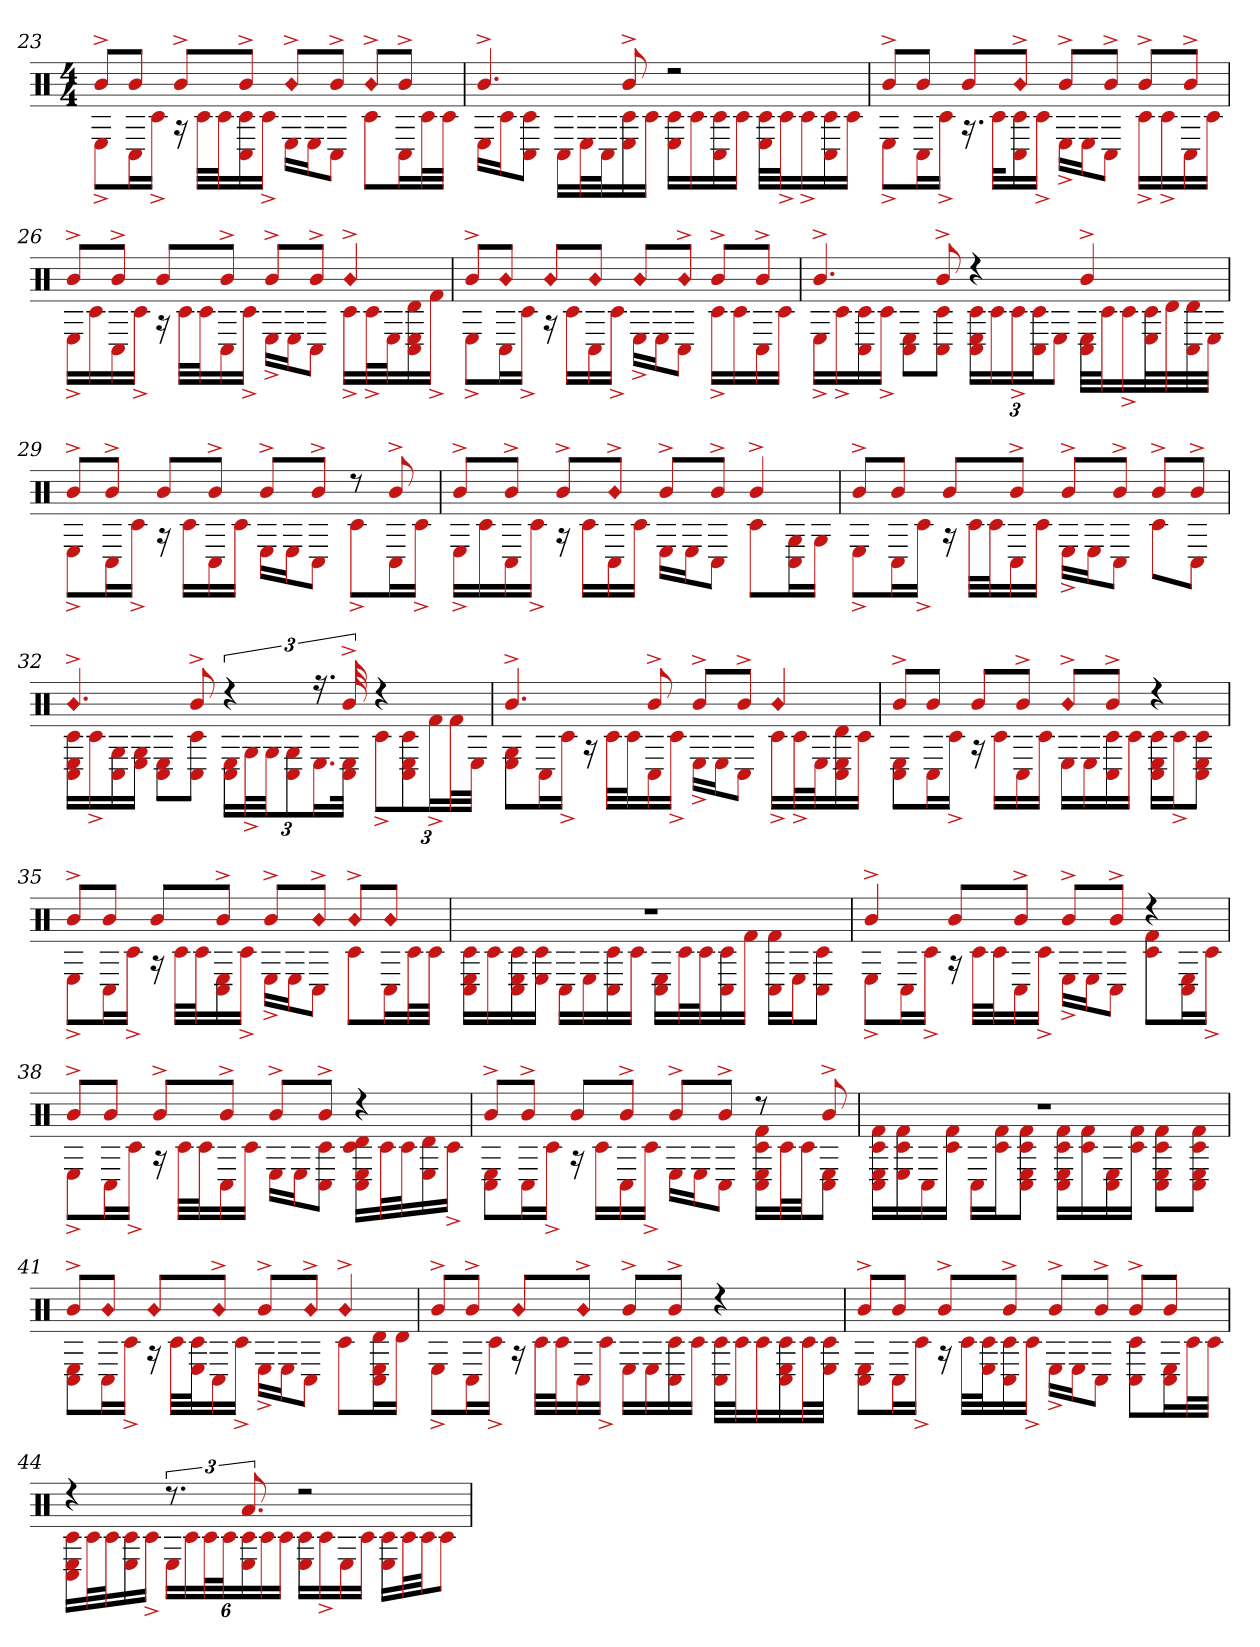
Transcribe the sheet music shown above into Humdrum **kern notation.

**kern
*part1
*staff1
*clefX
*k[]
*M4/4
=23
*^
8b^L	8E^L
8bJ	16C#L
.	16c#^JJ
8b^L	16r
.	32c#LLL
.	32c#J
8b^J	16c# 16C#
.	16c#^JJ
!LO:N:head=diamond	!
8b^L	16ELL
.	16EJ
8b^J	8C#J
!LO:N:head=diamond	!
8b^L	8c#L
8b^J	16C#L
.	32c#L
.	32c#JJJ
=24	=24
4.b^	16ELL
.	16c#J
.	8C# 8c#J
.	16C#LL
.	32EL
.	32C#J
8b^	16c# 16E
.	16c#JJ
2r	16E 16c#LL
.	16c#
.	16C# 16c#
.	16c#JJ
.	32E 32c#LLL
.	32c#^J
.	16c#^
.	16C# 16c#
.	16c#JJ
=25	=25
8b^L	8E^L
8bJ	16C#L
.	16c#^JJ
8bL	16.r
.	32c#KLL
!LO:N:head=diamond	!
8b^J	16c# 16C#
.	16c#^JJ
8b^L	16E^LL
.	16EJ
8b^J	8C#J
8b^L	16c#^LL
.	16c#^
8b^J	16C#
.	16c#JJ
=26	=26
8b^L	16E^LL
.	16c#
8b^J	16C#
.	16c#^JJ
8bL	16r
.	32c#LLL
.	32c#J
8b^J	16C#
.	16c#^JJ
8b^L	16E^LL
.	16EJ
8b^J	8C#J
!LO:N:head=diamond	!
4b^	16c#^LL
.	32c#^L
.	32EJ
.	16C# 16d 16E
.	16f#^JJ
=27	=27
8b^L	8E^L
!LO:N:head=diamond	!
8bJ	16C#L
.	16c#^JJ
!LO:N:head=diamond	!
8bL	16r
.	16c#LL
!LO:N:head=diamond	!
8bJ	16C#
.	16c#^JJ
!LO:N:head=diamond	!
8bL	16E^LL
.	16EJ
!LO:N:head=diamond	!
8b^J	8C#J
8b^L	16c#^LL
.	16c#
8b^J	16C#
.	16c#JJ
=28	=28
4.b^	16E^LL
.	16c#^
.	16c# 16C#
.	16c#^JJ
.	8C# 8EL
8b^	8C# 8c#J
4r	24E 24C# 24c#LL
.	24c#
.	24c#^
.	24c# 24C#J
.	12EJ
4b^	32E 32C#LLL
.	32c#J
.	16c#^
.	32c# 32EL
.	32d
.	32C# 32d
.	32EJJJ
=29	=29
8b^L	8E^L
8b^J	16C#L
.	16c#^JJ
8bL	16r
.	16c#LL
8b^J	16C#
.	16c#JJ
8b^L	16ELL
.	16EJ
8b^J	8C#J
8r	8c#^L
8b^	16C#L
.	16c#^JJ
=30	=30
8b^L	16E^LL
.	16c#
8b^J	16C#
.	16c#^JJ
8b^L	16r
.	16c#LL
!LO:N:head=diamond	!
8b^J	16C#
.	16c#JJ
8b^L	16ELL
.	16EJ
8b^J	8C#J
4b^	8c#L
.	16C# 16GL
.	16GJJ
=31	=31
8b^L	8E^L
8bJ	16C#L
.	16c#^JJ
8bL	16r
.	32c#LLL
.	32c#J
8b^J	16C#
.	16c#JJ
8b^L	16E^LL
.	16EJ
8b^J	8C#J
8b^L	8c#L
8b^J	8C#J
=32	=32
!LO:N:head=diamond	!
4.b^	16C# 16E 16c#LL
.	16c#^
.	16C# 16G
.	16E 16GJJ
.	8C# 8EL
8b^	8C# 8c#J
6r	24C# 24ELL
.	48G^L
.	48GJJ
.	12G 12C#
24.r	24.EL
48b^	48E 48C#JJk
4r	12c#^L
.	12C# 12E 12c#
.	24f#^L
.	48f#L
.	48EJJJ
=33	=33
4.b^	8E 8GL
.	16C#L
.	16c#^JJ
.	16r
.	32c#LLL
.	32c#J
8b^	16C#
.	16c#^JJ
8b^L	16E^LL
.	16EJ
8b^J	8C#J
!LO:N:head=diamond	!
4b	16c#^LL
.	32c#^L
.	32EJ
.	16C# 16d 16E
.	16c#JJ
=34	=34
8b^L	8E 8C#L
8bJ	16C#L
.	16c#^JJ
8bL	16r
.	16c#LL
8b^J	16C#
.	16c#JJ
!LO:N:head=diamond	!
8b^L	16ELL
.	16E
8b^J	16c# 16C#
.	16c#JJ
4r	16C# 16E 16c#LL
.	16c#^J
.	8C# 8E 8c#J
=35	=35
8b^L	8E^L
8bJ	16C#L
.	16c#^JJ
8bL	16r
.	32c#LLL
.	32c#J
8b^J	16C# 16E
.	16c#^JJ
8b^L	16E^LL
.	16EJ
!LO:N:head=diamond	!
8b^J	8C#J
!LO:N:head=diamond	!
8b^L	8c#L
!LO:N:head=diamond	!
8bJ	16C#L
.	32c#L
.	32c#JJJ
=36	=36
1r	16C# 16E 16c#LL
.	16c#
.	16E 16c# 16C#
.	16c# 16EJJ
.	16C#LL
.	16E
.	16C# 16c#
.	16c#JJ
.	16C# 16ELL
.	32c#L
.	32c#J
.	16c# 16C#
.	16f#JJ
.	16f# 16C#LL
.	16EJ
.	8C# 8c#J
=37	=37
4b^	8E^L
.	16C#L
.	16c#^JJ
8bL	16r
.	32c#LLL
.	32c#J
8b^J	16C#
.	16c#^JJ
8b^L	16E^LL
.	16EJ
8b^J	8C#J
4r	8f# 8c#L
.	16C# 16EL
.	16c#^JJ
=38	=38
8b^L	8E^L
8bJ	16C#L
.	16c#^JJ
8b^L	16r
.	32c#LLL
.	32c#J
8b^J	16C#
.	16c#JJ
8b^L	16ELL
.	16EJ
8b^J	8C# 8c#J
4r	16d 16E 16C# 16c#LL
.	32c#L
.	32c#J
.	16d 16E
.	16c#^JJ
=39	=39
8b^L	8E 8C#L
8b^J	16C#L
.	16c#^JJ
8bL	16r
.	16c#LL
8b^J	16C#
.	16c#^JJ
8b^L	16ELL
.	16EJ
8b^J	8C#J
8r	16E 16C# 16f# 16c#LL
.	32c#L
.	32c#JJ
8b^	8C# 8EJ
=40	=40
1r	16C# 16f# 16E 16c#LL
.	16c# 16f# 16E
.	16C#
.	16f# 16c#JJ
.	16C#LL
.	16f# 16c#J
.	8C# 8f# 8c# 8EJ
.	16C# 16E 16f# 16c#LL
.	16f# 16c#
.	16E 16C#
.	16f# 16c#JJ
.	8E 8c# 8C# 8f#L
.	8C# 8E 8f# 8c#J
=41	=41
8b^L	8C# 8EL
!LO:N:head=diamond	!
8bJ	16C#L
.	16c#^JJ
!LO:N:head=diamond	!
8bL	16r
.	32c#LLL
.	32c# 32EJ
!LO:N:head=diamond	!
8b^J	16C#
.	16c#^JJ
8b^L	16E^LL
.	16EJ
!LO:N:head=diamond	!
8b^J	8C#J
!LO:N:head=diamond	!
4b^	8c#L
.	16E 16C# 16dL
.	16dJJ
=42	=42
8b^L	8E^L
8b^J	16C#L
.	16c#^JJ
!LO:N:head=diamond	!
8bL	16r
.	32c#LLL
.	32c#J
!LO:N:head=diamond	!
8b^J	16C#
.	16c#^JJ
8b^L	16ELL
.	16E
8b^J	16C# 16c#
.	16c#JJ
4r	32C# 32c#LLL
.	32c#J
.	16c#
.	16E 16C# 16c#
.	32c#L
.	32c# 32EJJJ
=43	=43
8b^L	8C# 8EL
8bJ	16C#L
.	16c#^JJ
8b^L	16r
.	32c#LLL
.	32c# 32EJ
8b^J	16c# 16C#
.	16c#^JJ
8b^L	16E^LL
.	16EJ
8b^J	8C#J
8b^L	8C# 8c#L
8bJ	16E 16C#L
.	32c#L
.	32c#JJJ
=44	=44
4r	16C# 16E 16c#LL
.	32c#L
.	32c#J
.	16E 16c#
.	16c#^JJ
12.r	24ELL
.	24c#
.	48c#L
.	48c#J
12.a	24E 24c#
.	24c#
.	24c#JJ
2r	16E 16c#LL
.	16c#^
.	16E
.	16c#JJ
.	16E 16c#LL
.	32c#L
.	32c#JJ
.	8c#J
*v	*v
=
*-
